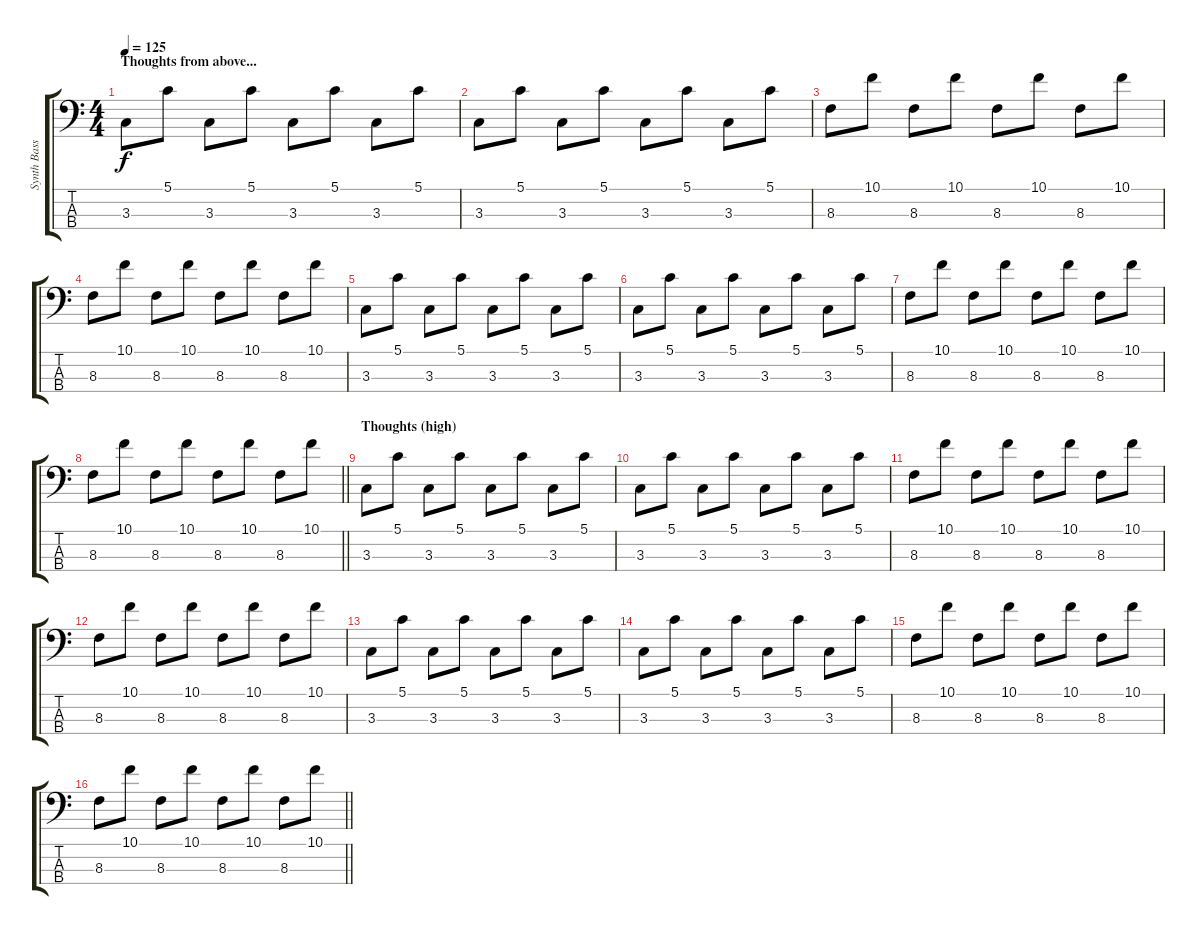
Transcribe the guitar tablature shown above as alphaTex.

\track ("Synth Bass (Gillian Gilbert)" "Synth Bass") {instrument synthbass1}
\staff {score tabs}
\tuning (G2 D2 A1 E1) {hide}
\ts (4 4)
\section ("" "Thoughts from above...")
\tempo 125
\clef f4
\ks c
3.3.8{dy f} 5.1.8 3.3.8 5.1.8 3.3.8 5.1.8 3.3.8 5.1.8 |
3.3.8 5.1.8 3.3.8 5.1.8 3.3.8 5.1.8 3.3.8 5.1.8 |
8.3.8 10.1.8 8.3.8 10.1.8 8.3.8 10.1.8 8.3.8 10.1.8 |
8.3.8 10.1.8 8.3.8 10.1.8 8.3.8 10.1.8 8.3.8 10.1.8 |
3.3.8 5.1.8 3.3.8 5.1.8 3.3.8 5.1.8 3.3.8 5.1.8 |
3.3.8 5.1.8 3.3.8 5.1.8 3.3.8 5.1.8 3.3.8 5.1.8 |
8.3.8 10.1.8 8.3.8 10.1.8 8.3.8 10.1.8 8.3.8 10.1.8 |
\barLineRight lightlight
8.3.8 10.1.8 8.3.8 10.1.8 8.3.8 10.1.8 8.3.8 10.1.8 |
\section ("" "Thoughts (high)")
3.3.8 5.1.8 3.3.8 5.1.8 3.3.8 5.1.8 3.3.8 5.1.8 |
3.3.8 5.1.8 3.3.8 5.1.8 3.3.8 5.1.8 3.3.8 5.1.8 |
8.3.8 10.1.8 8.3.8 10.1.8 8.3.8 10.1.8 8.3.8 10.1.8 |
8.3.8 10.1.8 8.3.8 10.1.8 8.3.8 10.1.8 8.3.8 10.1.8 |
3.3.8 5.1.8 3.3.8 5.1.8 3.3.8 5.1.8 3.3.8 5.1.8 |
3.3.8 5.1.8 3.3.8 5.1.8 3.3.8 5.1.8 3.3.8 5.1.8 |
8.3.8 10.1.8 8.3.8 10.1.8 8.3.8 10.1.8 8.3.8 10.1.8 |
\barLineRight lightlight
8.3.8 10.1.8 8.3.8 10.1.8 8.3.8 10.1.8 8.3.8 10.1.8
